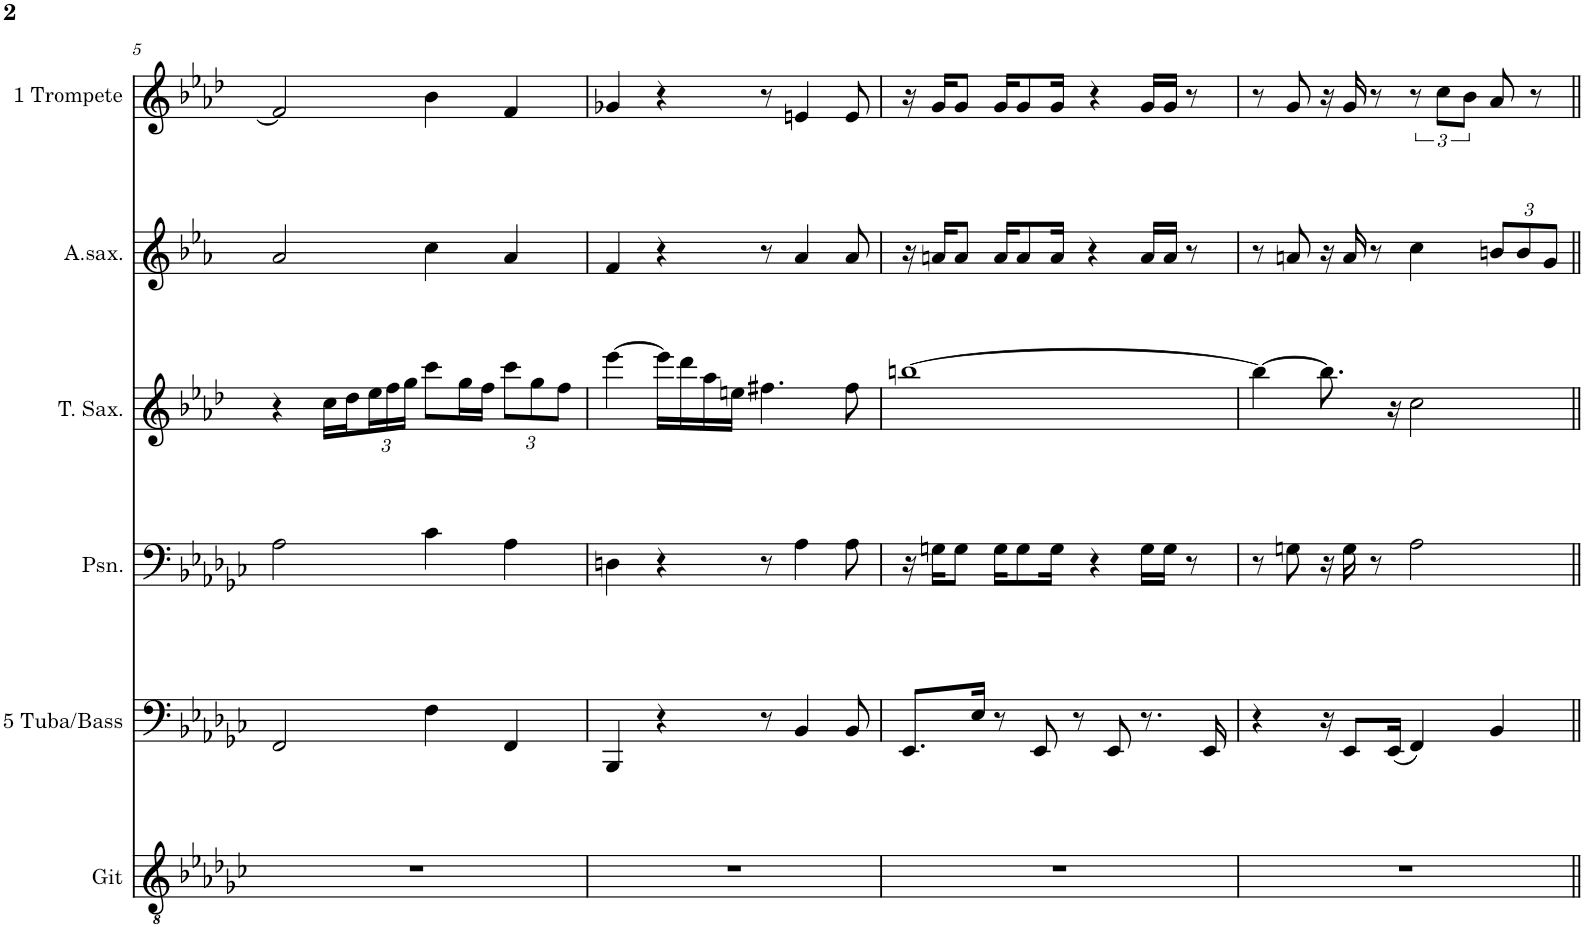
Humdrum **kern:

**kern	**kern	**kern	**kern	**kern	**kern
*part6	*part5	*part4	*part3	*part2	*part1
*staff6	*staff5	*staff4	*staff3	*staff2	*staff1
*I"Gitarre	*I"5 Tuba/Bass	*I"Posaune	*I"Tenorsaxophon	*I"Altsaxophon	*I"1 Trompete
*I'Git	*I'5 Tuba/Bass	*I'Psn.	*I'T. Sax.	*I'A.sax.	*I'1 Trompete
!!LO:PB:g=z
*clefGv2	*clefF4	*clefF4	*clefG2	*clefG2	*clefG2
*	*	*	*Trd8c14	*Trd5c9	*Trd1c2
*k[b-e-a-d-g-c-]	*k[b-e-a-d-g-c-]	*k[b-e-a-d-g-c-]	*k[b-e-a-d-]	*k[b-e-a-]	*k[b-e-a-d-]
*M4/4	*M4/4	*M4/4	*M4/4	*M4/4	*M4/4
=5	=5	=5	=5	=5	=5
1r	2FF/	2A-\	4r	2a-/	2f/]
.	.	.	16cc\LL	.	.
.	.	.	16dd-\	.	.
*	*	*	*Xbrackettup	*	*
.	.	.	24ee-\	.	.
.	.	.	24ff\	.	.
.	.	.	24gg\JJ	.	.
.	4F\	4c-\	8ccc\L	4cc\	4b-\
.	.	.	16gg\L	.	.
.	.	.	16ff\JJ	.	.
.	4FF/	4A-\	12ccc\L	4a-/	4f/
.	.	.	12gg\	.	.
.	.	.	12ff\J	.	.
=6	=6	=6	=6	=6	=6
1r	4BBB-/	4Dn\	[4eee-\	4f/	4g-X/
.	4r	4r	16eee-\LL]	4r	4r
.	.	.	16ddd-\	.	.
.	.	.	16aa-\	.	.
.	.	.	16een\JJ	.	.
.	8r	8r	4.ff#X\	8r	8r
.	4BB-/	4A-\	.	4a-/	4en/
.	8BB-/	8A-\	8ff#\	8a-/	8e/
=7	=7	=7	=7	=7	=7
1r	8.EE-/L	16r	[1bbn	16r	16r
.	.	16Gn\KL	.	16an/KL	16g/KL
.	.	8G\J	.	8a/J	8g/J
.	16E-/JL	.	.	.	.
.	8r	16G\KL	.	16a/KL	16g/KL
.	.	8G\	.	8a/	8g/
.	8EE-/	.	.	.	.
.	.	16G\Jk	.	16a/Jk	16g/Jk
.	8r	4r	.	4r	4r
.	8EE-/	.	.	.	.
.	8.r	16G\LL	.	16a/LL	16g/LL
.	.	16G\JJ	.	16a/JJ	16g/JJ
.	.	8r	.	8r	8r
.	16EE-/	.	.	.	.
=8	=8	=8	=8	=8	=8
1r	4r	8r	4bb\_	8r	8r
.	.	8Gn\	.	8an/	8g/
.	16r	16r	8.bb\]	16r	16r
.	8EE-/L	16G\	.	16a/	16g/
.	.	8r	.	8r	8r
.	(16EE-/Jk	.	16r	.	.
.	4FF/)	2A-\	2cc\	4cc\	12r
.	.	.	.	.	12cc\L
.	.	.	.	.	12b-\J
*	*	*	*	*Xbrackettup	*
.	4BB-/	.	.	12bn/L	8a-/
.	.	.	.	12b/	.
.	.	.	.	.	8r
.	.	.	.	12g/J	.
=||	=||	=||	=||	=||	=||
*-	*-	*-	*-	*-	*-
